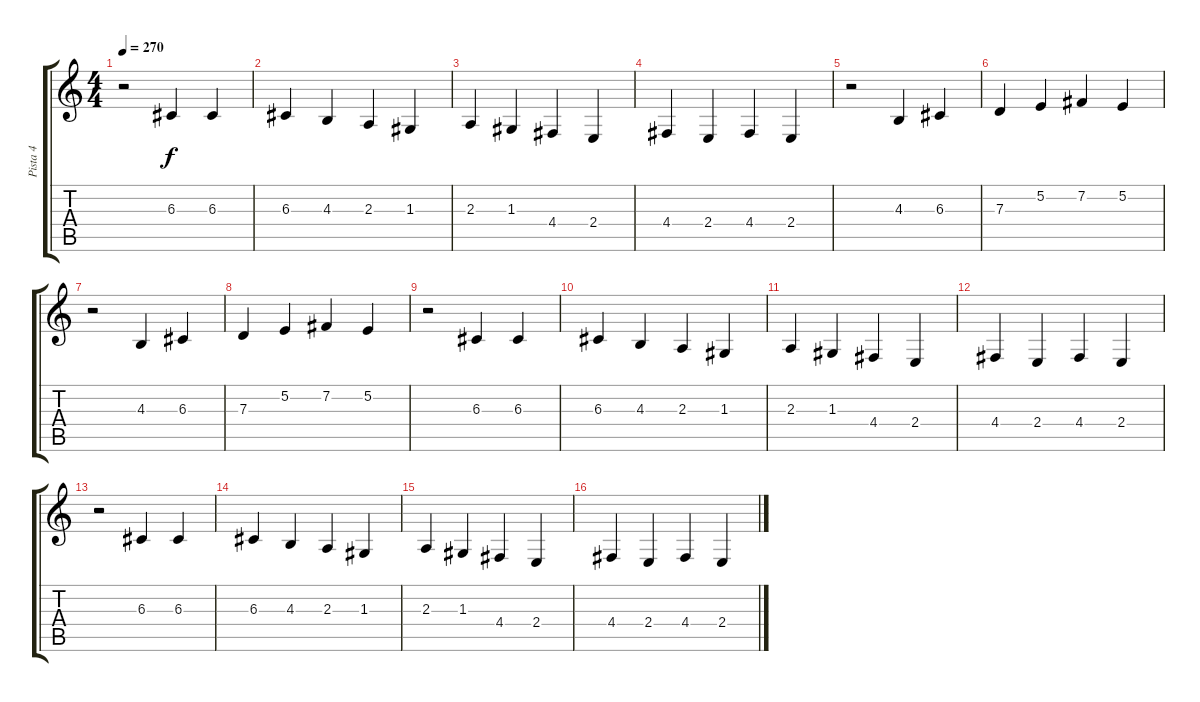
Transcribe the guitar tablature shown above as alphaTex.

\track ("Pista 4" "Pista 4") {instrument flute}
\staff {score tabs}
\tuning (E4 B3 G3 D3 A2 E2) {hide}
\ts (4 4)
\tempo 270
\clef g2
\ks c
r.2{dy f} 6.3.4 6.3.4 |
6.3.4 4.3.4 2.3.4 1.3.4 |
2.3.4 1.3.4 4.4.4 2.4.4 |
4.4.4 2.4.4 4.4.4 2.4.4 |
r.2 4.3.4 6.3.4 |
7.3.4 5.2.4 7.2.4 5.2.4 |
r.2 4.3.4 6.3.4 |
7.3.4 5.2.4 7.2.4 5.2.4 |
r.2 6.3.4 6.3.4 |
6.3.4 4.3.4 2.3.4 1.3.4 |
2.3.4 1.3.4 4.4.4 2.4.4 |
4.4.4 2.4.4 4.4.4 2.4.4 |
r.2 6.3.4 6.3.4 |
6.3.4 4.3.4 2.3.4 1.3.4 |
2.3.4 1.3.4 4.4.4 2.4.4 |
4.4.4 2.4.4 4.4.4 2.4.4
